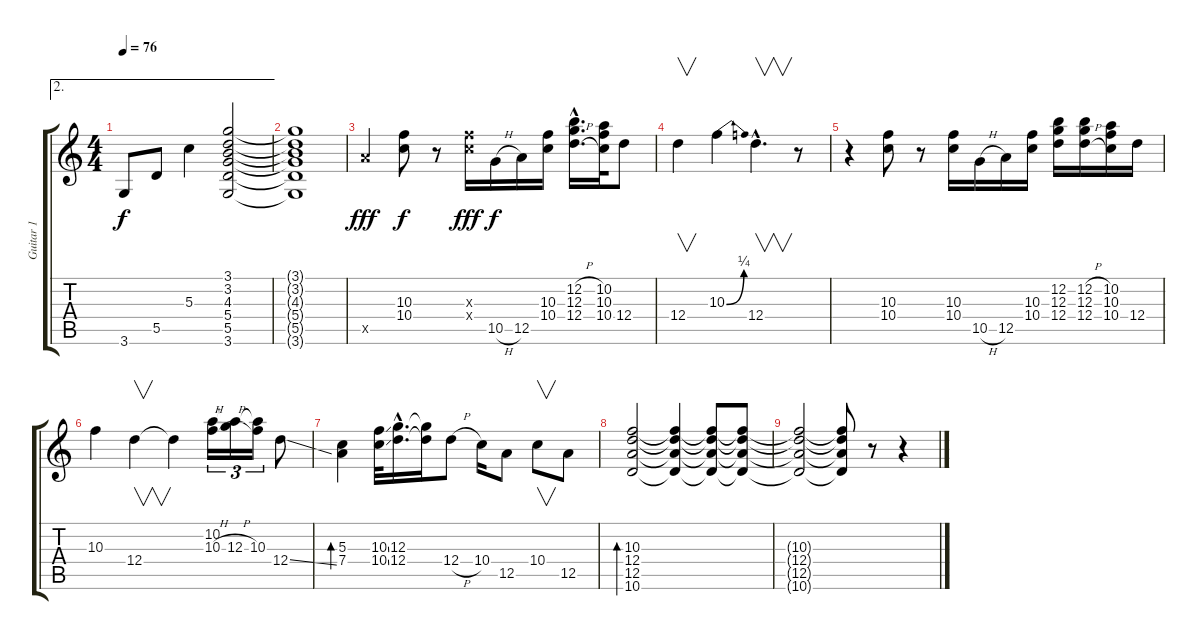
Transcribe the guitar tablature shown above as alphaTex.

\track ("Guitar 1" "Guitar 1") {instrument overdrivenguitar}
\staff {score tabs}
\tuning (E4 B3 G3 D3 A2 E2) {hide}
\ae 2
\ts (4 4)
\tempo 76
\clef g2
\ks c
3.6.8{dy f} 5.5.8 5.3.4 (3.1 3.2 4.3 5.4 5.5 3.6).2 |
(3.1{t} 3.2{t} 4.3{t} 5.4{t} 5.5{t} 3.6{t}).1 |
12.5{x}.4{dy fff} (10.3 10.4).8{dy f} r.8 (10.3{x} 10.4{x}).16{dy fff} 10.5{h}.16{dy f} 12.5.16 (10.3 10.4).16 (12.2{h hac} 12.3{h hac} 12.4{h hac}).16{d} (10.2 10.3 10.4).32 12.4.8 |
12.4.4{v} 10.3{be (bend 0 0 60 1)}.4 12.4{hac}.4{v d} r.8 |
r.4 (10.3 10.4).8 r.8 (10.3 10.4).16 10.5{h}.16 12.5.16 (10.3 10.4).16 (12.2 12.3 12.4).16 (12.2{h} 12.3{h} 12.4{h}).16 (10.2 10.3 10.4).16 12.4.16 |
10.3.4 12.4.4{v} 12.4{t}.4 (10.2 10.3{h}).16{tu (3 2)} (10.2{t} 12.3{h}).16{tu (3 2)} (10.2{t} 10.3).16{tu (3 2)} 12.4{ss}.8 |
(5.3 7.4).4{bd 240} (10.3{ss} 10.4{ss}).32 (12.3{hac} 12.4{hac}).16{d} (12.3{t} 12.4{t}).16 12.4{h}.8 10.4.16 12.5.8 10.4.8{v} 12.5.8 |
(10.3 12.4 12.5 10.6).2{bd 240} (10.3{t} 12.4{t} 12.5{t} 10.6{t}).4 (10.3{t} 12.4{t} 12.5{t} 10.6{t}).8{volume 10} (10.3{t} 12.4{t} 12.5{t} 10.6{t}).8{volume 8} |
(10.3{t} 12.4{t} 12.5{t} 10.6{t}).2{volume 5} (10.3{t} 12.4{t} 12.5{t} 10.6{t}).8{volume 2} r.8 r.4
